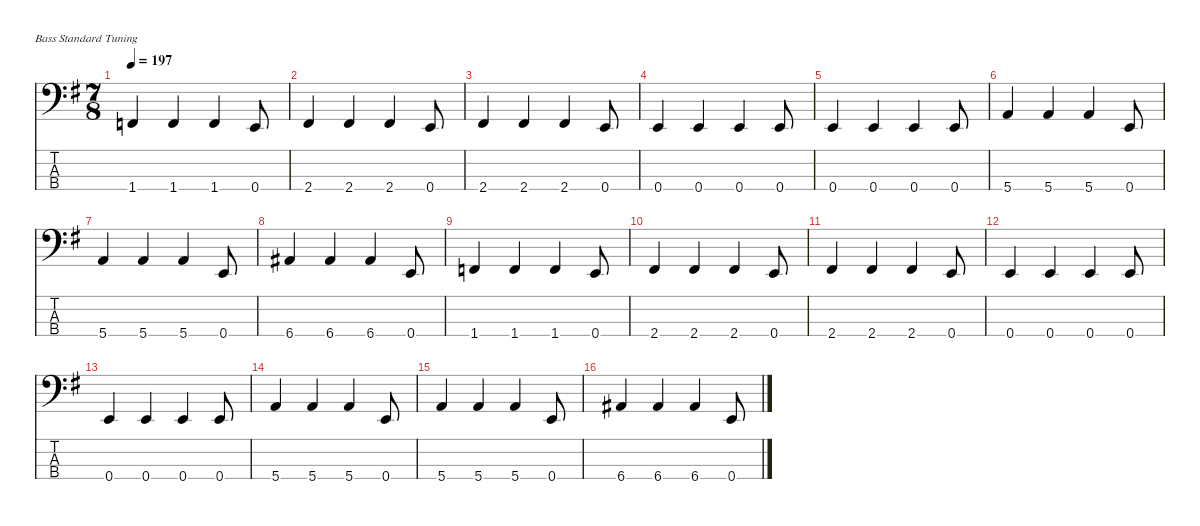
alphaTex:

\defaultSystemsLayout 4
\hideDynamics
\bracketExtendMode nobrackets
\singleTrackTrackNamePolicy hidden
\multiTrackTrackNamePolicy hidden
\firstSystemTrackNameMode fullname
\firstSystemTrackNameOrientation horizontal
\otherSystemsTrackNameOrientation horizontal
\track ("Bass" "el.bs.") {defaultSystemsLayout 4 instrument electricbassfinger}
\staff {score tabs}
\tuning (G2 D2 A1 E1)
\ts (7 8)
\tempo 197
\clef f4
\ks eminor
1.4{acc forcenatural}.4{dy f beam Up} 1.4{acc forcenatural}.4{beam Up} 1.4{acc forcenatural}.4{beam Up} 0.4{acc forcenatural}.8{beam Up} |
2.4{acc #}.4{beam Up} 2.4{acc #}.4{beam Up} 2.4{acc #}.4{beam Up} 0.4{acc forcenatural}.8{beam Up} |
2.4{acc #}.4{beam Up} 2.4{acc #}.4{beam Up} 2.4{acc #}.4{beam Up} 0.4{acc forcenatural}.8{beam Up} |
0.4{acc forcenatural}.4{beam Up} 0.4{acc forcenatural}.4{beam Up} 0.4{acc forcenatural}.4{beam Up} 0.4{acc forcenatural}.8{beam Up} |
0.4{acc forcenatural}.4{beam Up} 0.4{acc forcenatural}.4{beam Up} 0.4{acc forcenatural}.4{beam Up} 0.4{acc forcenatural}.8{beam Up} |
5.4{acc forcenatural}.4{beam Up} 5.4{acc forcenatural}.4{beam Up} 5.4{acc forcenatural}.4{beam Up} 0.4{acc forcenatural}.8{beam Up} |
5.4{acc forcenatural}.4{beam Up} 5.4{acc forcenatural}.4{beam Up} 5.4{acc forcenatural}.4{beam Up} 0.4{acc forcenatural}.8{beam Up} |
6.4{acc #}.4{beam Up} 6.4{acc #}.4{beam Up} 6.4{acc #}.4{beam Up} 0.4{acc forcenatural}.8{beam Up} |
1.4{acc forcenatural}.4{beam Up} 1.4{acc forcenatural}.4{beam Up} 1.4{acc forcenatural}.4{beam Up} 0.4{acc forcenatural}.8{beam Up} |
2.4{acc #}.4{beam Up} 2.4{acc #}.4{beam Up} 2.4{acc #}.4{beam Up} 0.4{acc forcenatural}.8{beam Up} |
2.4{acc #}.4{beam Up} 2.4{acc #}.4{beam Up} 2.4{acc #}.4{beam Up} 0.4{acc forcenatural}.8{beam Up} |
0.4{acc forcenatural}.4{beam Up} 0.4{acc forcenatural}.4{beam Up} 0.4{acc forcenatural}.4{beam Up} 0.4{acc forcenatural}.8{beam Up} |
0.4{acc forcenatural}.4{beam Up} 0.4{acc forcenatural}.4{beam Up} 0.4{acc forcenatural}.4{beam Up} 0.4{acc forcenatural}.8{beam Up} |
5.4{acc forcenatural}.4{beam Up} 5.4{acc forcenatural}.4{beam Up} 5.4{acc forcenatural}.4{beam Up} 0.4{acc forcenatural}.8{beam Up} |
5.4{acc forcenatural}.4{beam Up} 5.4{acc forcenatural}.4{beam Up} 5.4{acc forcenatural}.4{beam Up} 0.4{acc forcenatural}.8{beam Up} |
6.4{acc #}.4{beam Up} 6.4{acc #}.4{beam Up} 6.4{acc #}.4{beam Up} 0.4{acc forcenatural}.8{beam Up}
